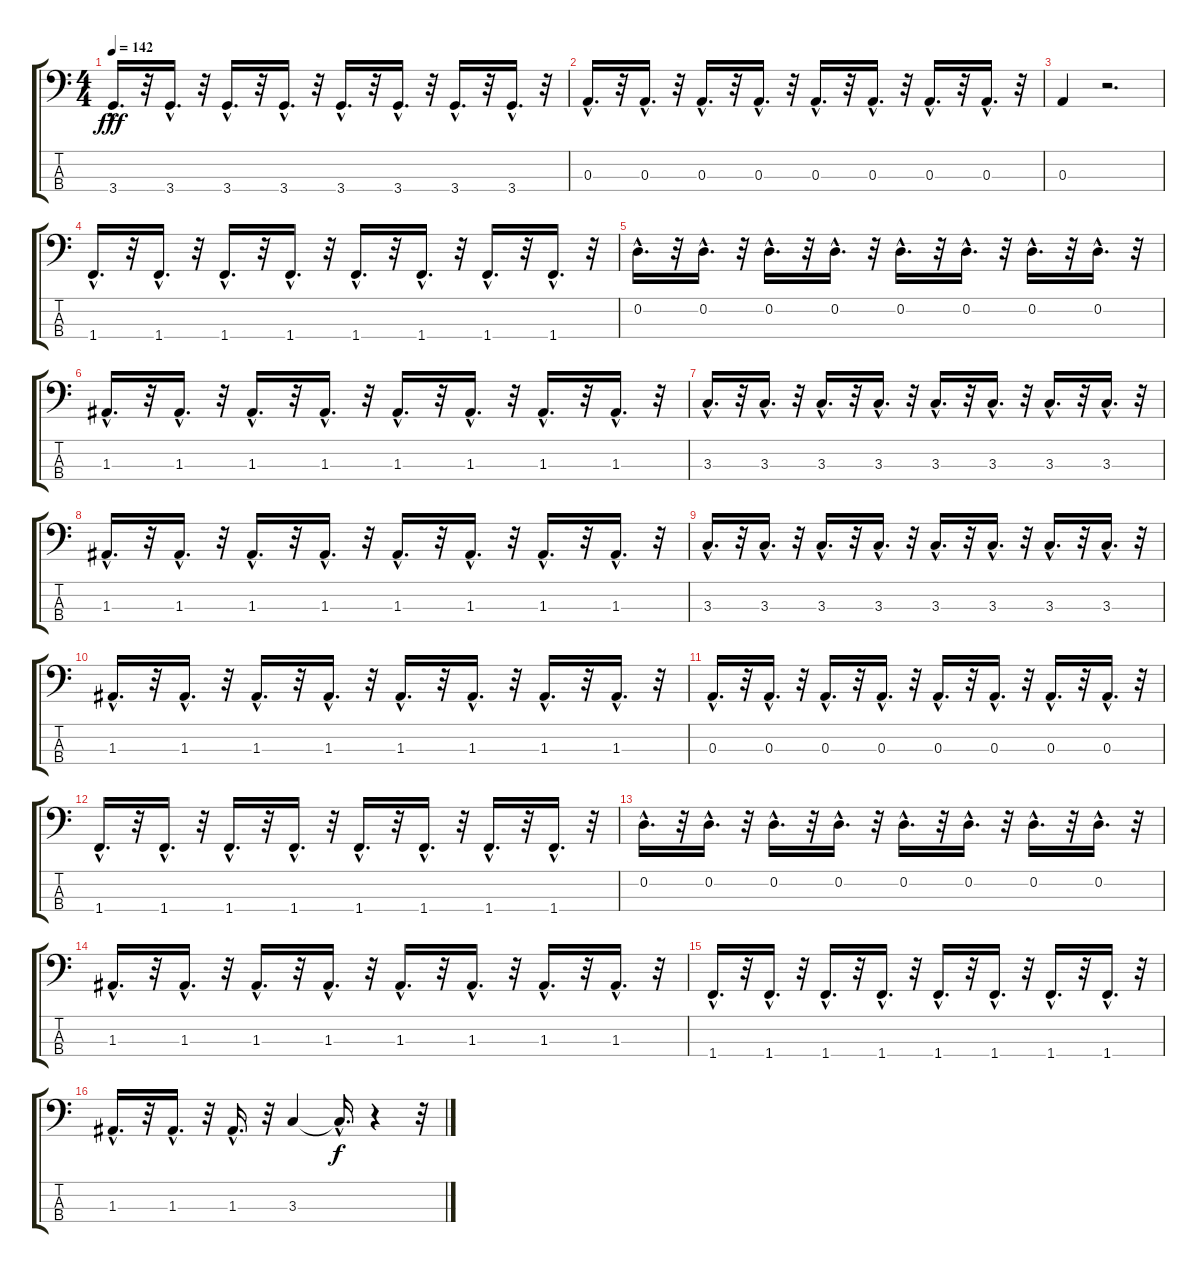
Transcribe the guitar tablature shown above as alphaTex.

\track "" {instrument electricbasspick}
\staff {score tabs}
\tuning (G2 D2 A1 E1) {hide}
\ts (4 4)
\tempo 142
\clef f4
\ks c
3.4{hac}.16{d dy fff} r.32 3.4{hac}.16{d} r.32 3.4{hac}.16{d} r.32 3.4{hac}.16{d} r.32 3.4{hac}.16{d} r.32 3.4{hac}.16{d} r.32 3.4{hac}.16{d} r.32 3.4{hac}.16{d} r.32 |
0.3{hac}.16{d} r.32 0.3{hac}.16{d} r.32 0.3{hac}.16{d} r.32 0.3{hac}.16{d} r.32 0.3{hac}.16{d} r.32 0.3{hac}.16{d} r.32 0.3{hac}.16{d} r.32 0.3{hac}.16{d} r.32 |
0.3.4 r.2{d} |
1.4{hac}.16{d} r.32 1.4{hac}.16{d} r.32 1.4{hac}.16{d} r.32 1.4{hac}.16{d} r.32 1.4{hac}.16{d} r.32 1.4{hac}.16{d} r.32 1.4{hac}.16{d} r.32 1.4{hac}.16{d} r.32 |
0.2{hac}.16{d} r.32 0.2{hac}.16{d} r.32 0.2{hac}.16{d} r.32 0.2{hac}.16{d} r.32 0.2{hac}.16{d} r.32 0.2{hac}.16{d} r.32 0.2{hac}.16{d} r.32 0.2{hac}.16{d} r.32 |
1.3{hac}.16{d} r.32 1.3{hac}.16{d} r.32 1.3{hac}.16{d} r.32 1.3{hac}.16{d} r.32 1.3{hac}.16{d} r.32 1.3{hac}.16{d} r.32 1.3{hac}.16{d} r.32 1.3{hac}.16{d} r.32 |
3.3{hac}.16{d} r.32 3.3{hac}.16{d} r.32 3.3{hac}.16{d} r.32 3.3{hac}.16{d} r.32 3.3{hac}.16{d} r.32 3.3{hac}.16{d} r.32 3.3{hac}.16{d} r.32 3.3{hac}.16{d} r.32 |
1.3{hac}.16{d} r.32 1.3{hac}.16{d} r.32 1.3{hac}.16{d} r.32 1.3{hac}.16{d} r.32 1.3{hac}.16{d} r.32 1.3{hac}.16{d} r.32 1.3{hac}.16{d} r.32 1.3{hac}.16{d} r.32 |
3.3{hac}.16{d} r.32 3.3{hac}.16{d} r.32 3.3{hac}.16{d} r.32 3.3{hac}.16{d} r.32 3.3{hac}.16{d} r.32 3.3{hac}.16{d} r.32 3.3{hac}.16{d} r.32 3.3{hac}.16{d} r.32 |
1.3{hac}.16{d} r.32 1.3{hac}.16{d} r.32 1.3{hac}.16{d} r.32 1.3{hac}.16{d} r.32 1.3{hac}.16{d} r.32 1.3{hac}.16{d} r.32 1.3{hac}.16{d} r.32 1.3{hac}.16{d} r.32 |
0.3{hac}.16{d} r.32 0.3{hac}.16{d} r.32 0.3{hac}.16{d} r.32 0.3{hac}.16{d} r.32 0.3{hac}.16{d} r.32 0.3{hac}.16{d} r.32 0.3{hac}.16{d} r.32 0.3{hac}.16{d} r.32 |
1.4{hac}.16{d} r.32 1.4{hac}.16{d} r.32 1.4{hac}.16{d} r.32 1.4{hac}.16{d} r.32 1.4{hac}.16{d} r.32 1.4{hac}.16{d} r.32 1.4{hac}.16{d} r.32 1.4{hac}.16{d} r.32 |
0.2{hac}.16{d} r.32 0.2{hac}.16{d} r.32 0.2{hac}.16{d} r.32 0.2{hac}.16{d} r.32 0.2{hac}.16{d} r.32 0.2{hac}.16{d} r.32 0.2{hac}.16{d} r.32 0.2{hac}.16{d} r.32 |
1.3{hac}.16{d} r.32 1.3{hac}.16{d} r.32 1.3{hac}.16{d} r.32 1.3{hac}.16{d} r.32 1.3{hac}.16{d} r.32 1.3{hac}.16{d} r.32 1.3{hac}.16{d} r.32 1.3{hac}.16{d} r.32 |
1.4{hac}.16{d} r.32 1.4{hac}.16{d} r.32 1.4{hac}.16{d} r.32 1.4{hac}.16{d} r.32 1.4{hac}.16{d} r.32 1.4{hac}.16{d} r.32 1.4{hac}.16{d} r.32 1.4{hac}.16{d} r.32 |
1.3{hac}.16{d} r.32 1.3{hac}.16{d} r.32 1.3{hac}.16{d} r.32 3.3.4 3.3{hac t}.16{d dy f} r.4 r.32
